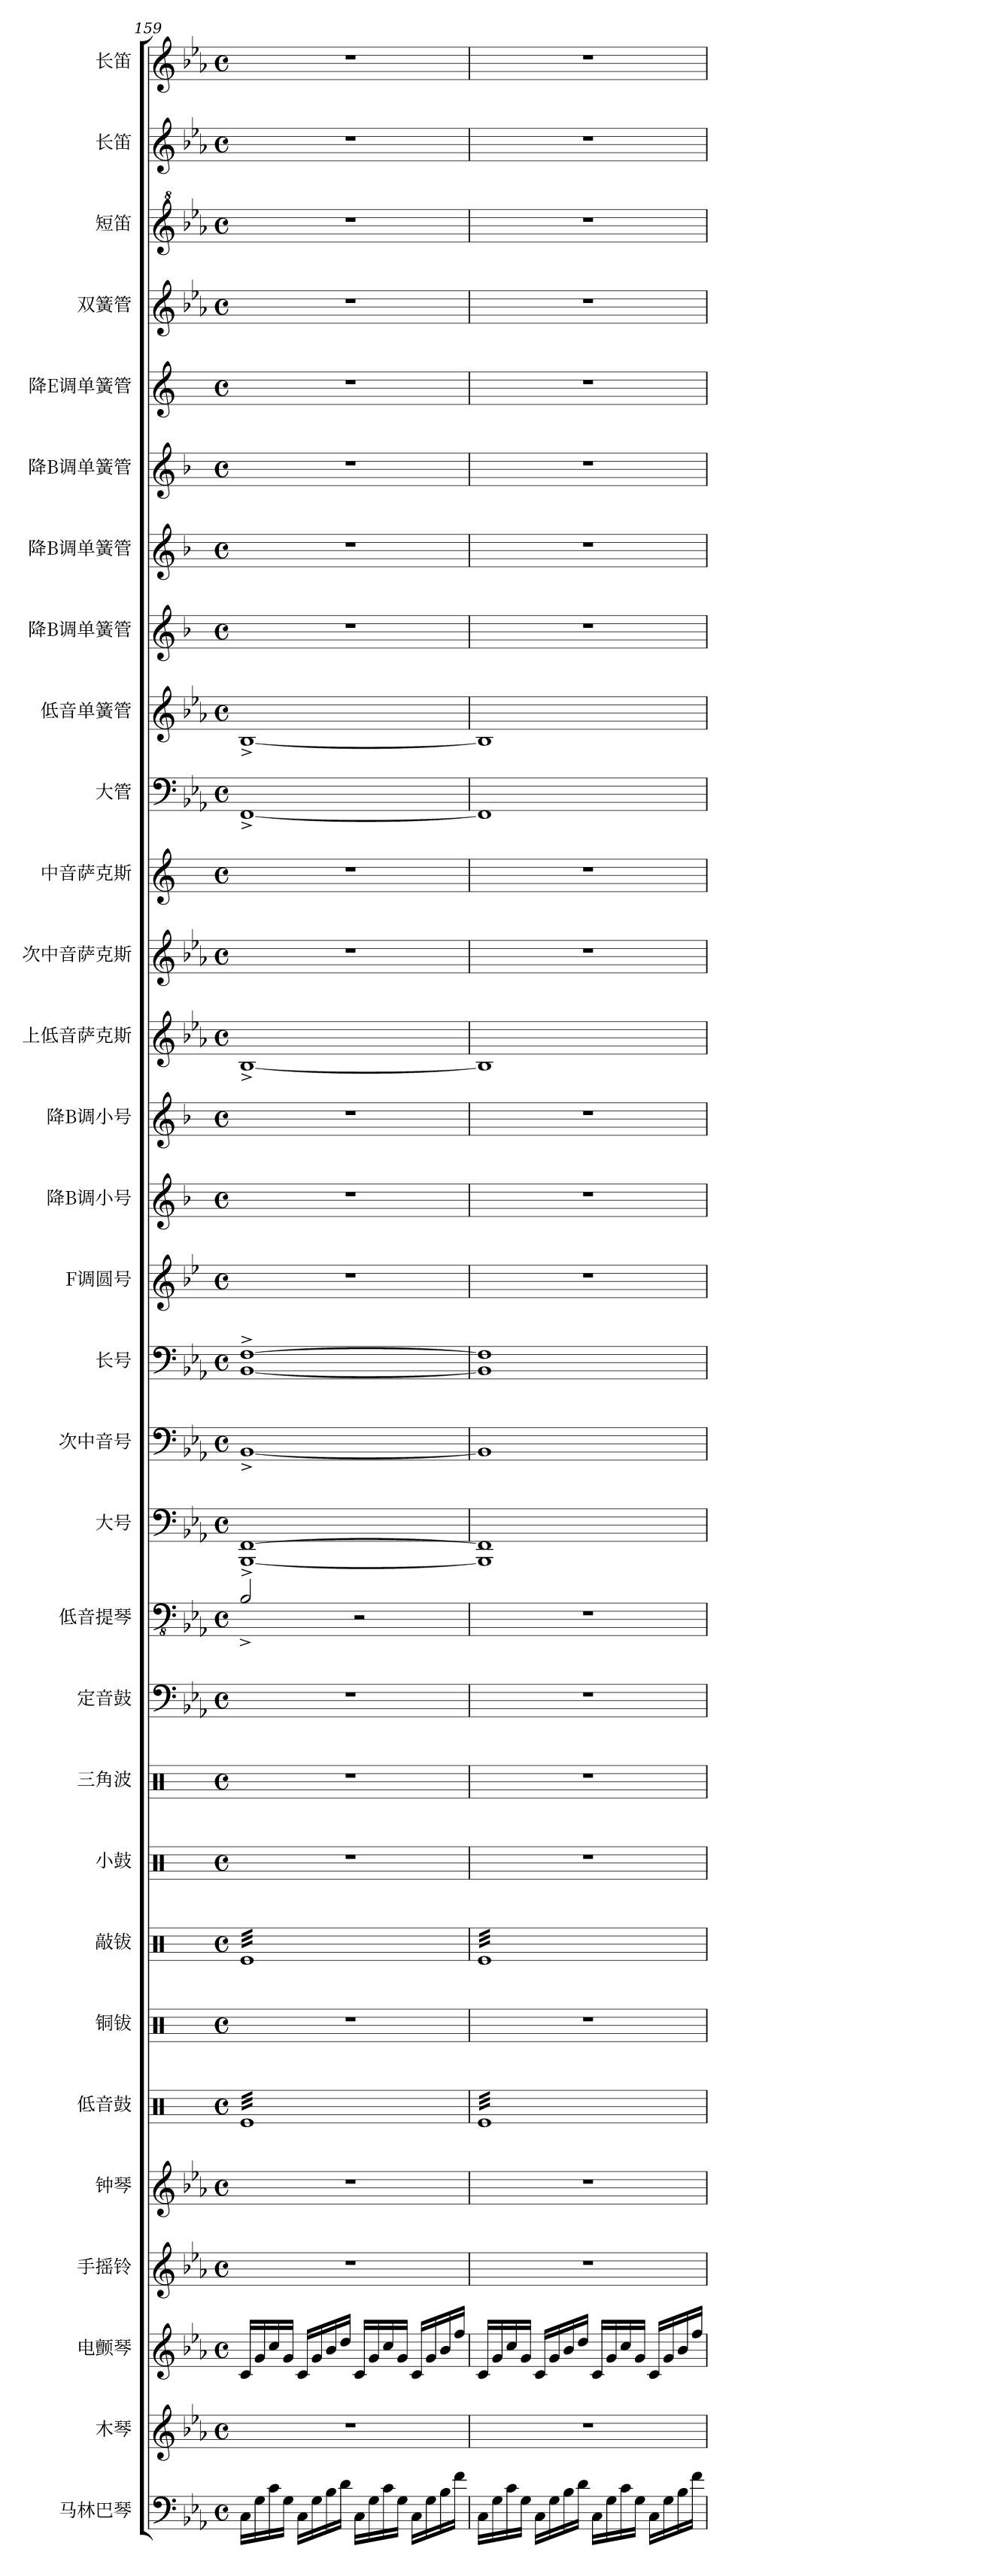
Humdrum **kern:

**kern	**kern	**kern	**kern	**kern	**kern	**kern	**kern	**kern	**kern	**kern	**kern	**kern	**kern	**kern	**kern	**kern	**kern	**kern	**kern	**kern	**kern	**kern	**kern	**kern	**kern	**kern	**kern	**kern	**kern	**kern
*part31	*part30	*part29	*part28	*part27	*part26	*part25	*part24	*part23	*part22	*part21	*part20	*part19	*part18	*part17	*part16	*part15	*part14	*part13	*part12	*part11	*part10	*part9	*part8	*part7	*part6	*part5	*part4	*part3	*part2	*part1
*staff31	*staff30	*staff29	*staff28	*staff27	*staff26	*staff25	*staff24	*staff23	*staff22	*staff21	*staff20	*staff19	*staff18	*staff17	*staff16	*staff15	*staff14	*staff13	*staff12	*staff11	*staff10	*staff9	*staff8	*staff7	*staff6	*staff5	*staff4	*staff3	*staff2	*staff1
*I"马林巴琴	*I"木琴	*I"电颤琴	*I"手摇铃	*I"钟琴	*I"低音鼓	*I"铜钹	*I"敲钹	*I"小鼓	*I"三角波	*I"定音鼓	*I"低音提琴	*I"大号	*I"次中音号	*I"长号	*I"F调圆号	*I"降B调小号	*I"降B调小号	*I"上低音萨克斯	*I"次中音萨克斯	*I"中音萨克斯	*I"大管	*I"低音单簧管	*I"降B调单簧管	*I"降B调单簧管	*I"降B调单簧管	*I"降E调单簧管	*I"双簧管	*I"短笛	*I"长笛	*I"长笛
*clefF4	*clefG2	*clefG2	*clefG2	*clefG2	*clefX	*clefX	*clefX	*clefX	*clefX	*clefF4	*clefFv4	*clefF4	*clefF4	*clefF4	*clefG2	*clefG2	*clefG2	*clefG2	*clefG2	*clefG2	*clefF4	*clefG2	*clefG2	*clefG2	*clefG2	*clefG2	*clefG2	*clefG^2	*clefG2	*clefG2
*	*ITrd-7c-12	*	*	*ITrd-14c-24	*	*	*	*	*	*	*ITrd7c12	*	*	*	*ITrd4c7	*ITrd1c2	*ITrd1c2	*ITrd12c21	*ITrd8c14	*ITrd5c9	*	*ITrd8c14	*ITrd1c2	*ITrd1c2	*ITrd1c2	*ITrd-2c-3	*	*ITrd-7c-12	*	*
*k[b-e-a-]	*k[b-e-a-]	*k[b-e-a-]	*k[b-e-a-]	*k[b-e-a-]	*k[]	*k[]	*k[]	*k[]	*k[]	*k[b-e-a-]	*k[b-e-a-]	*k[b-e-a-]	*k[b-e-a-]	*k[b-e-a-]	*k[b-e-a-]	*k[b-e-a-]	*k[b-e-a-]	*k[b-e-a-]	*k[b-e-a-]	*k[b-e-a-]	*k[b-e-a-]	*k[b-e-a-]	*k[b-e-a-]	*k[b-e-a-]	*k[b-e-a-]	*k[b-e-a-]	*k[b-e-a-]	*k[b-e-a-]	*k[b-e-a-]	*k[b-e-a-]
*M4/4	*M4/4	*M4/4	*M4/4	*M4/4	*M4/4	*M4/4	*M4/4	*M4/4	*M4/4	*M4/4	*M4/4	*M4/4	*M4/4	*M4/4	*M4/4	*M4/4	*M4/4	*M4/4	*M4/4	*M4/4	*M4/4	*M4/4	*M4/4	*M4/4	*M4/4	*M4/4	*M4/4	*M4/4	*M4/4	*M4/4
*met(c)	*met(c)	*met(c)	*met(c)	*met(c)	*met(c)	*met(c)	*met(c)	*met(c)	*met(c)	*met(c)	*met(c)	*met(c)	*met(c)	*met(c)	*met(c)	*met(c)	*met(c)	*met(c)	*met(c)	*met(c)	*met(c)	*met(c)	*met(c)	*met(c)	*met(c)	*met(c)	*met(c)	*met(c)	*met(c)	*met(c)
=159	=159	=159	=159	=159	=159	=159	=159	=159	=159	=159	=159	=159	=159	=159	=159	=159	=159	=159	=159	=159	=159	=159	=159	=159	=159	=159	=159	=159	=159	=159
*	*	*	*	*	*tremolo	*	*	*	*	*	*	*	*	*	*	*	*	*	*	*	*	*	*	*	*	*	*	*	*	*
*	*	*	*	*	*	*	*tremolo	*	*	*	*	*	*	*	*	*	*	*	*	*	*	*	*	*	*	*	*	*	*	*
16C\LL	1r	16c/LL	1r	1r	32ReLLL	1r	32ReLLL	1r	1r	1r	2BBB-^/	[1BBB-^ [1FF^	[1BB-^	[1BB-^ [1F^	1r	1r	1r	[1BB-^	1r	1r	[1FF^	[1BB-^	1r	1r	1r	1r	1r	1r	1r	1r
.	.	.	.	.	32Re	.	32Re	.	.	.	.	.	.	.	.	.	.	.	.	.	.	.	.	.	.	.	.	.	.	.
16G\	.	16g/	.	.	32Re	.	32Re	.	.	.	.	.	.	.	.	.	.	.	.	.	.	.	.	.	.	.	.	.	.	.
.	.	.	.	.	32Re	.	32Re	.	.	.	.	.	.	.	.	.	.	.	.	.	.	.	.	.	.	.	.	.	.	.
16c\	.	16cc/	.	.	32Re	.	32Re	.	.	.	.	.	.	.	.	.	.	.	.	.	.	.	.	.	.	.	.	.	.	.
.	.	.	.	.	32Re	.	32Re	.	.	.	.	.	.	.	.	.	.	.	.	.	.	.	.	.	.	.	.	.	.	.
16G\JJ	.	16g/JJ	.	.	32Re	.	32Re	.	.	.	.	.	.	.	.	.	.	.	.	.	.	.	.	.	.	.	.	.	.	.
.	.	.	.	.	32Re	.	32Re	.	.	.	.	.	.	.	.	.	.	.	.	.	.	.	.	.	.	.	.	.	.	.
16C\LL	.	16c/LL	.	.	32Re	.	32Re	.	.	.	.	.	.	.	.	.	.	.	.	.	.	.	.	.	.	.	.	.	.	.
.	.	.	.	.	32Re	.	32Re	.	.	.	.	.	.	.	.	.	.	.	.	.	.	.	.	.	.	.	.	.	.	.
16G\	.	16g/	.	.	32Re	.	32Re	.	.	.	.	.	.	.	.	.	.	.	.	.	.	.	.	.	.	.	.	.	.	.
.	.	.	.	.	32Re	.	32Re	.	.	.	.	.	.	.	.	.	.	.	.	.	.	.	.	.	.	.	.	.	.	.
16B-\	.	16b-/	.	.	32Re	.	32Re	.	.	.	.	.	.	.	.	.	.	.	.	.	.	.	.	.	.	.	.	.	.	.
.	.	.	.	.	32Re	.	32Re	.	.	.	.	.	.	.	.	.	.	.	.	.	.	.	.	.	.	.	.	.	.	.
16d\JJ	.	16dd/JJ	.	.	32Re	.	32Re	.	.	.	.	.	.	.	.	.	.	.	.	.	.	.	.	.	.	.	.	.	.	.
.	.	.	.	.	32Re	.	32Re	.	.	.	.	.	.	.	.	.	.	.	.	.	.	.	.	.	.	.	.	.	.	.
16C\LL	.	16c/LL	.	.	32Re	.	32Re	.	.	.	2r	.	.	.	.	.	.	.	.	.	.	.	.	.	.	.	.	.	.	.
.	.	.	.	.	32Re	.	32Re	.	.	.	.	.	.	.	.	.	.	.	.	.	.	.	.	.	.	.	.	.	.	.
16G\	.	16g/	.	.	32Re	.	32Re	.	.	.	.	.	.	.	.	.	.	.	.	.	.	.	.	.	.	.	.	.	.	.
.	.	.	.	.	32Re	.	32Re	.	.	.	.	.	.	.	.	.	.	.	.	.	.	.	.	.	.	.	.	.	.	.
16c\	.	16cc/	.	.	32Re	.	32Re	.	.	.	.	.	.	.	.	.	.	.	.	.	.	.	.	.	.	.	.	.	.	.
.	.	.	.	.	32Re	.	32Re	.	.	.	.	.	.	.	.	.	.	.	.	.	.	.	.	.	.	.	.	.	.	.
16G\JJ	.	16g/JJ	.	.	32Re	.	32Re	.	.	.	.	.	.	.	.	.	.	.	.	.	.	.	.	.	.	.	.	.	.	.
.	.	.	.	.	32Re	.	32Re	.	.	.	.	.	.	.	.	.	.	.	.	.	.	.	.	.	.	.	.	.	.	.
16C\LL	.	16c/LL	.	.	32Re	.	32Re	.	.	.	.	.	.	.	.	.	.	.	.	.	.	.	.	.	.	.	.	.	.	.
.	.	.	.	.	32Re	.	32Re	.	.	.	.	.	.	.	.	.	.	.	.	.	.	.	.	.	.	.	.	.	.	.
16G\	.	16g/	.	.	32Re	.	32Re	.	.	.	.	.	.	.	.	.	.	.	.	.	.	.	.	.	.	.	.	.	.	.
.	.	.	.	.	32Re	.	32Re	.	.	.	.	.	.	.	.	.	.	.	.	.	.	.	.	.	.	.	.	.	.	.
16B-\	.	16b-/	.	.	32Re	.	32Re	.	.	.	.	.	.	.	.	.	.	.	.	.	.	.	.	.	.	.	.	.	.	.
.	.	.	.	.	32Re	.	32Re	.	.	.	.	.	.	.	.	.	.	.	.	.	.	.	.	.	.	.	.	.	.	.
16f\JJ	.	16ff/JJ	.	.	32Re	.	32Re	.	.	.	.	.	.	.	.	.	.	.	.	.	.	.	.	.	.	.	.	.	.	.
.	.	.	.	.	32ReJJJ	.	32ReJJJ	.	.	.	.	.	.	.	.	.	.	.	.	.	.	.	.	.	.	.	.	.	.	.
=160	=160	=160	=160	=160	=160	=160	=160	=160	=160	=160	=160	=160	=160	=160	=160	=160	=160	=160	=160	=160	=160	=160	=160	=160	=160	=160	=160	=160	=160	=160
16C\LL	1r	16c/LL	1r	1r	32ReLLL	1r	32ReLLL	1r	1r	1r	1r	1BBB-] 1FF]	1BB-]	1BB-] 1F]	1r	1r	1r	1BB-]	1r	1r	1FF]	1BB-]	1r	1r	1r	1r	1r	1r	1r	1r
.	.	.	.	.	32Re	.	32Re	.	.	.	.	.	.	.	.	.	.	.	.	.	.	.	.	.	.	.	.	.	.	.
16G\	.	16g/	.	.	32Re	.	32Re	.	.	.	.	.	.	.	.	.	.	.	.	.	.	.	.	.	.	.	.	.	.	.
.	.	.	.	.	32Re	.	32Re	.	.	.	.	.	.	.	.	.	.	.	.	.	.	.	.	.	.	.	.	.	.	.
16c\	.	16cc/	.	.	32Re	.	32Re	.	.	.	.	.	.	.	.	.	.	.	.	.	.	.	.	.	.	.	.	.	.	.
.	.	.	.	.	32Re	.	32Re	.	.	.	.	.	.	.	.	.	.	.	.	.	.	.	.	.	.	.	.	.	.	.
16G\JJ	.	16g/JJ	.	.	32Re	.	32Re	.	.	.	.	.	.	.	.	.	.	.	.	.	.	.	.	.	.	.	.	.	.	.
.	.	.	.	.	32Re	.	32Re	.	.	.	.	.	.	.	.	.	.	.	.	.	.	.	.	.	.	.	.	.	.	.
16C\LL	.	16c/LL	.	.	32Re	.	32Re	.	.	.	.	.	.	.	.	.	.	.	.	.	.	.	.	.	.	.	.	.	.	.
.	.	.	.	.	32Re	.	32Re	.	.	.	.	.	.	.	.	.	.	.	.	.	.	.	.	.	.	.	.	.	.	.
16G\	.	16g/	.	.	32Re	.	32Re	.	.	.	.	.	.	.	.	.	.	.	.	.	.	.	.	.	.	.	.	.	.	.
.	.	.	.	.	32Re	.	32Re	.	.	.	.	.	.	.	.	.	.	.	.	.	.	.	.	.	.	.	.	.	.	.
16B-\	.	16b-/	.	.	32Re	.	32Re	.	.	.	.	.	.	.	.	.	.	.	.	.	.	.	.	.	.	.	.	.	.	.
.	.	.	.	.	32Re	.	32Re	.	.	.	.	.	.	.	.	.	.	.	.	.	.	.	.	.	.	.	.	.	.	.
16d\JJ	.	16dd/JJ	.	.	32Re	.	32Re	.	.	.	.	.	.	.	.	.	.	.	.	.	.	.	.	.	.	.	.	.	.	.
.	.	.	.	.	32Re	.	32Re	.	.	.	.	.	.	.	.	.	.	.	.	.	.	.	.	.	.	.	.	.	.	.
16C\LL	.	16c/LL	.	.	32Re	.	32Re	.	.	.	.	.	.	.	.	.	.	.	.	.	.	.	.	.	.	.	.	.	.	.
.	.	.	.	.	32Re	.	32Re	.	.	.	.	.	.	.	.	.	.	.	.	.	.	.	.	.	.	.	.	.	.	.
16G\	.	16g/	.	.	32Re	.	32Re	.	.	.	.	.	.	.	.	.	.	.	.	.	.	.	.	.	.	.	.	.	.	.
.	.	.	.	.	32Re	.	32Re	.	.	.	.	.	.	.	.	.	.	.	.	.	.	.	.	.	.	.	.	.	.	.
16c\	.	16cc/	.	.	32Re	.	32Re	.	.	.	.	.	.	.	.	.	.	.	.	.	.	.	.	.	.	.	.	.	.	.
.	.	.	.	.	32Re	.	32Re	.	.	.	.	.	.	.	.	.	.	.	.	.	.	.	.	.	.	.	.	.	.	.
16G\JJ	.	16g/JJ	.	.	32Re	.	32Re	.	.	.	.	.	.	.	.	.	.	.	.	.	.	.	.	.	.	.	.	.	.	.
.	.	.	.	.	32Re	.	32Re	.	.	.	.	.	.	.	.	.	.	.	.	.	.	.	.	.	.	.	.	.	.	.
16C\LL	.	16c/LL	.	.	32Re	.	32Re	.	.	.	.	.	.	.	.	.	.	.	.	.	.	.	.	.	.	.	.	.	.	.
.	.	.	.	.	32Re	.	32Re	.	.	.	.	.	.	.	.	.	.	.	.	.	.	.	.	.	.	.	.	.	.	.
16G\	.	16g/	.	.	32Re	.	32Re	.	.	.	.	.	.	.	.	.	.	.	.	.	.	.	.	.	.	.	.	.	.	.
.	.	.	.	.	32Re	.	32Re	.	.	.	.	.	.	.	.	.	.	.	.	.	.	.	.	.	.	.	.	.	.	.
16B-\	.	16b-/	.	.	32Re	.	32Re	.	.	.	.	.	.	.	.	.	.	.	.	.	.	.	.	.	.	.	.	.	.	.
.	.	.	.	.	32Re	.	32Re	.	.	.	.	.	.	.	.	.	.	.	.	.	.	.	.	.	.	.	.	.	.	.
16f\JJ	.	16ff/JJ	.	.	32Re	.	32Re	.	.	.	.	.	.	.	.	.	.	.	.	.	.	.	.	.	.	.	.	.	.	.
.	.	.	.	.	32ReJJJ	.	32ReJJJ	.	.	.	.	.	.	.	.	.	.	.	.	.	.	.	.	.	.	.	.	.	.	.
*	*	*	*	*	*	*	*Xtremolo	*	*	*	*	*	*	*	*	*	*	*	*	*	*	*	*	*	*	*	*	*	*	*
*	*	*	*	*	*Xtremolo	*	*	*	*	*	*	*	*	*	*	*	*	*	*	*	*	*	*	*	*	*	*	*	*	*
=	=	=	=	=	=	=	=	=	=	=	=	=	=	=	=	=	=	=	=	=	=	=	=	=	=	=	=	=	=	=
*-	*-	*-	*-	*-	*-	*-	*-	*-	*-	*-	*-	*-	*-	*-	*-	*-	*-	*-	*-	*-	*-	*-	*-	*-	*-	*-	*-	*-	*-	*-
